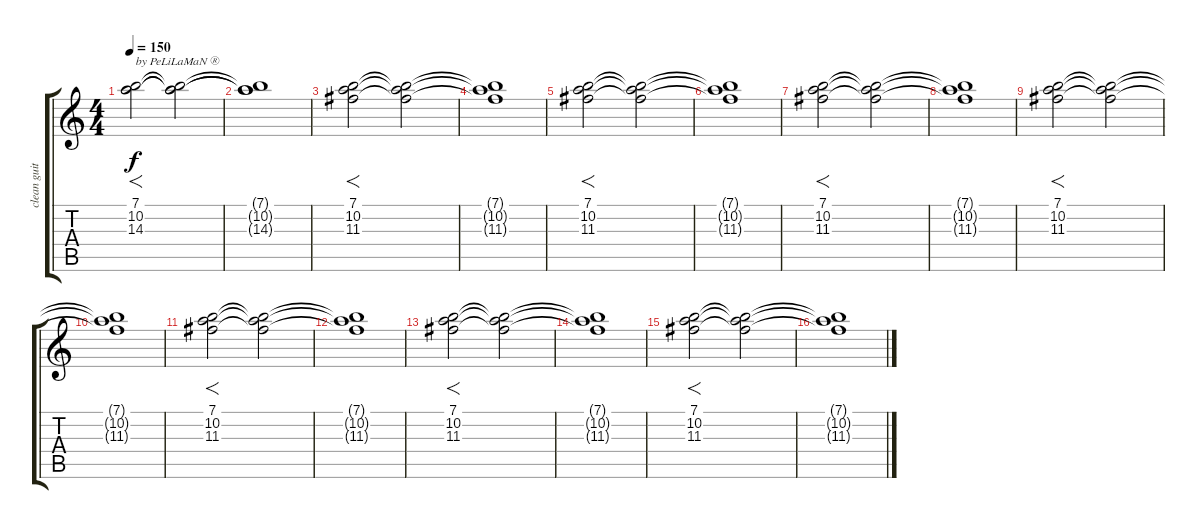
\track ("clean guitar" "clean guit") {instrument electricguitarjazz}
\staff {score tabs}
\tuning (E4 B3 G3 D3 A2 E2) {hide}
\ts (4 4)
\tempo 150
\clef g2
\ks c
(7.1 10.2 14.3).2{f txt "by PeLiLaMaN ®" dy f instrument electricguitarjazz} (7.1{t} 10.2{t} 14.3{t}).2 |
(7.1{t} 10.2{t} 14.3{t}).1 |
(7.1 10.2 11.3).2{f} (7.1{t} 10.2{t} 11.3{t}).2 |
(7.1{t} 10.2{t} 11.3{t}).1 |
(7.1 10.2 11.3).2{f} (7.1{t} 10.2{t} 11.3{t}).2 |
(7.1{t} 10.2{t} 11.3{t}).1 |
(7.1 10.2 11.3).2{f} (7.1{t} 10.2{t} 11.3{t}).2 |
(7.1{t} 10.2{t} 11.3{t}).1 |
(7.1 10.2 11.3).2{f} (7.1{t} 10.2{t} 11.3{t}).2 |
(7.1{t} 10.2{t} 11.3{t}).1 |
(7.1 10.2 11.3).2{f} (7.1{t} 10.2{t} 11.3{t}).2 |
(7.1{t} 10.2{t} 11.3{t}).1 |
(7.1 10.2 11.3).2{f} (7.1{t} 10.2{t} 11.3{t}).2 |
(7.1{t} 10.2{t} 11.3{t}).1 |
(7.1 10.2 11.3).2{f} (7.1{t} 10.2{t} 11.3{t}).2 |
(7.1{t} 10.2{t} 11.3{t}).1
